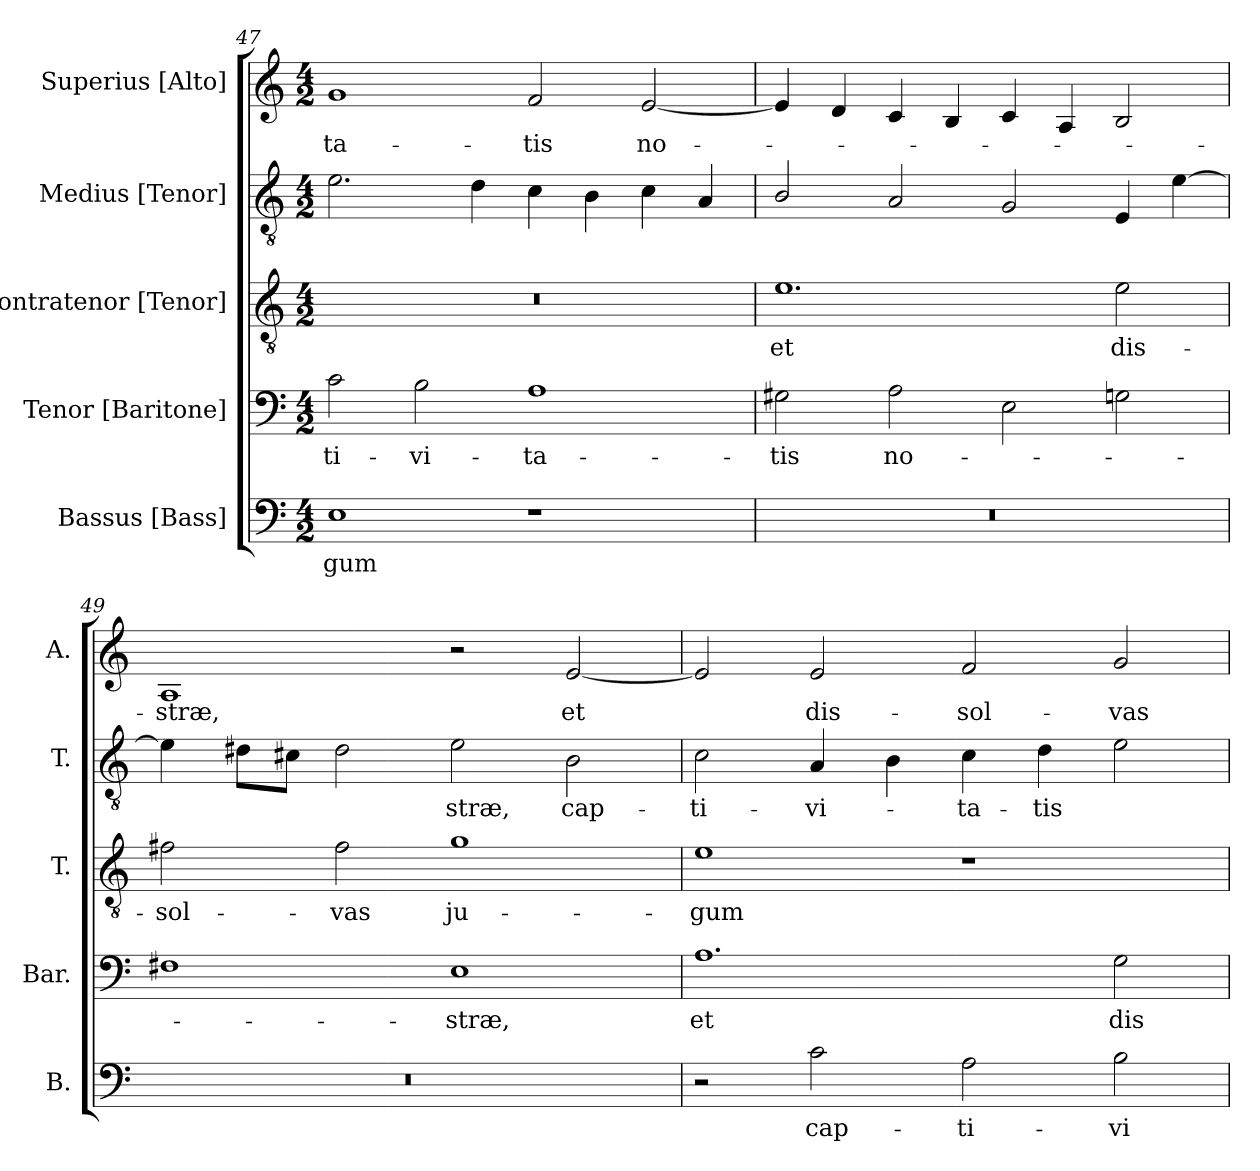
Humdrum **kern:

**kern	**text	**kern	**text	**kern	**text	**kern	**text	**kern	**text
*part5	*part5	*part4	*part4	*part3	*part3	*part2	*part2	*part1	*part1
*staff5	*staff5	*staff4	*staff4	*staff3	*staff3	*staff2	*staff2	*staff1	*staff1
*I"Bassus [Bass]	*	*I"Tenor [Baritone]	*	*I"Contratenor [Tenor]	*	*I"Medius [Tenor]	*	*I"Superius [Alto]	*
*I'B.	*	*I'Bar.	*	*I'T.	*	*I'T.	*	*I'A.	*
*clefF4	*	*clefF4	*	*clefGv2	*	*clefGv2	*	*clefG2	*
*	*	*	*	*ITrd7c12	*	*ITrd7c12	*	*	*
*k[]	*	*k[]	*	*k[]	*	*k[]	*	*k[]	*
*C:	*	*C:	*	*C:	*	*C:	*	*C:	*
*M4/2	*	*M4/2	*	*M4/2	*	*M4/2	*	*M4/2	*
=47	=47	=47	=47	=47	=47	=47	=47	=47	=47
!	!LO:LY:b:color=#000000	!	!	!	!	!	!	!	!
!	!	!	!LO:LY:b:color=#000000	!LO:N:vis=1	!	!	!	!	!
!	!	!	!	!	!	!	!	!	!LO:LY:b:color=#000000
1Ei	-gum	2ci\	-ti-	0r	.	2.Ei\	.	1gi	-ta-
!	!	!	!LO:LY:b:color=#000000	!	!	!	!	!	!
.	.	2Bi\	-vi-	.	.	.	.	.	.
.	.	.	.	.	.	4Di\	.	.	.
!	!	!	!LO:LY:b:color=#000000	!	!	!	!	!	!
!	!	!	!	!	!	!	!	!	!LO:LY:b:color=#000000
1r	.	1Ai	-ta-	.	.	4Ci\	.	2fi/	-tis
.	.	.	.	.	.	4BBi\	.	.	.
!	!	!	!	!	!	!	!	!	!LO:LY:b:color=#000000
.	.	.	.	.	.	4Ci\	.	[2ei/	no-
.	.	.	.	.	.	4AAi/	.	.	.
=48	=48	=48	=48	=48	=48	=48	=48	=48	=48
!LO:N:vis=1	!	!	!	!	!	!	!	!	!
!	!	!	!LO:LY:b:color=#000000	!	!	!	!	!	!
!	!	!	!	!	!LO:LY:b:color=#000000	!	!	!	!
0r	.	2G#Xi\	-tis	1.Ei	et	2BBi/	.	4ei/]	.
.	.	.	.	.	.	.	.	4di/	.
!	!	!	!LO:LY:b:color=#000000	!	!	!	!	!	!
.	.	2Ai\	no-	.	.	2AAi/	.	4ci/	.
.	.	.	.	.	.	.	.	4Bi/	.
.	.	2Ei\	.	.	.	2GGi/	.	4ci/	.
.	.	.	.	.	.	.	.	4Ai/	.
!	!	!	!	!	!LO:LY:b:color=#000000	!	!	!	!
.	.	2Gni\	.	2Ei\	dis-	4EEi/	.	2Bi/	.
.	.	.	.	.	.	[4Ei\	.	.	.
=49	=49	=49	=49	=49	=49	=49	=49	=49	=49
!LO:N:vis=1	!	!	!	!	!	!	!	!	!
!	!	!	!	!	!LO:LY:b:color=#000000	!	!	!	!
!	!	!	!	!	!	!	!	!	!LO:LY:b:color=#000000
0r	.	1F#Xi	.	2F#Xi\	-sol-	4Ei\]	.	1Ai	-stræ,
.	.	.	.	.	.	8D#Xi\L	.	.	.
.	.	.	.	.	.	8C#i\J	.	.	.
!	!	!	!	!	!LO:LY:b:color=#000000	!	!	!	!
.	.	.	.	2F#i\	-vas	2D#i\	.	.	.
!	!	!	!LO:LY:b:color=#000000	!	!	!	!	!	!
!	!	!	!	!	!LO:LY:b:color=#000000	!	!	!	!
!	!	!	!	!	!	!	!LO:LY:b:color=#000000	!	!
.	.	1Ei	-stræ,	1Gi	ju-	2Ei\	-stræ,	2r	.
!	!	!	!	!	!	!	!LO:LY:b:color=#000000	!	!
!	!	!	!	!	!	!	!	!	!LO:LY:b:color=#000000
.	.	.	.	.	.	2BBi\	cap-	[2ei/	et
=50	=50	=50	=50	=50	=50	=50	=50	=50	=50
!	!	!	!LO:LY:b:color=#000000	!	!	!	!	!	!
!	!	!	!	!	!LO:LY:b:color=#000000	!	!	!	!
!	!	!	!	!	!	!	!LO:LY:b:color=#000000	!	!
2r	.	1.Ai	et	1Ei	-gum	2Ci\	-ti-	2ei/]	.
!	!LO:LY:b:color=#000000	!	!	!	!	!	!	!	!
!	!	!	!	!	!	!	!LO:LY:b:color=#000000	!	!
!	!	!	!	!	!	!	!	!	!LO:LY:b:color=#000000
2ci\	cap-	.	.	.	.	4AAi/	-vi-	2ei/	dis-
.	.	.	.	.	.	4BBi\	.	.	.
!	!LO:LY:b:color=#000000	!	!	!	!	!	!	!	!
!	!	!	!	!	!	!	!LO:LY:b:color=#000000	!	!
!	!	!	!	!	!	!	!	!	!LO:LY:b:color=#000000
2Ai\	-ti-	.	.	1r	.	4Ci\	-ta-	2fi/	-sol-
!	!	!	!	!	!	!	!LO:LY:b:color=#000000	!	!
.	.	.	.	.	.	4Di\	-tis	.	.
!	!LO:LY:b:color=#000000	!	!	!	!	!	!	!	!
!	!	!	!LO:LY:b:color=#000000	!	!	!	!	!	!
!	!	!	!	!	!	!	!	!	!LO:LY:b:color=#000000
2Bi\	-vi-	2Gi\	dis-	.	.	2Ei\	.	2gi/	-vas
=	=	=	=	=	=	=	=	=	=
*-	*-	*-	*-	*-	*-	*-	*-	*-	*-
